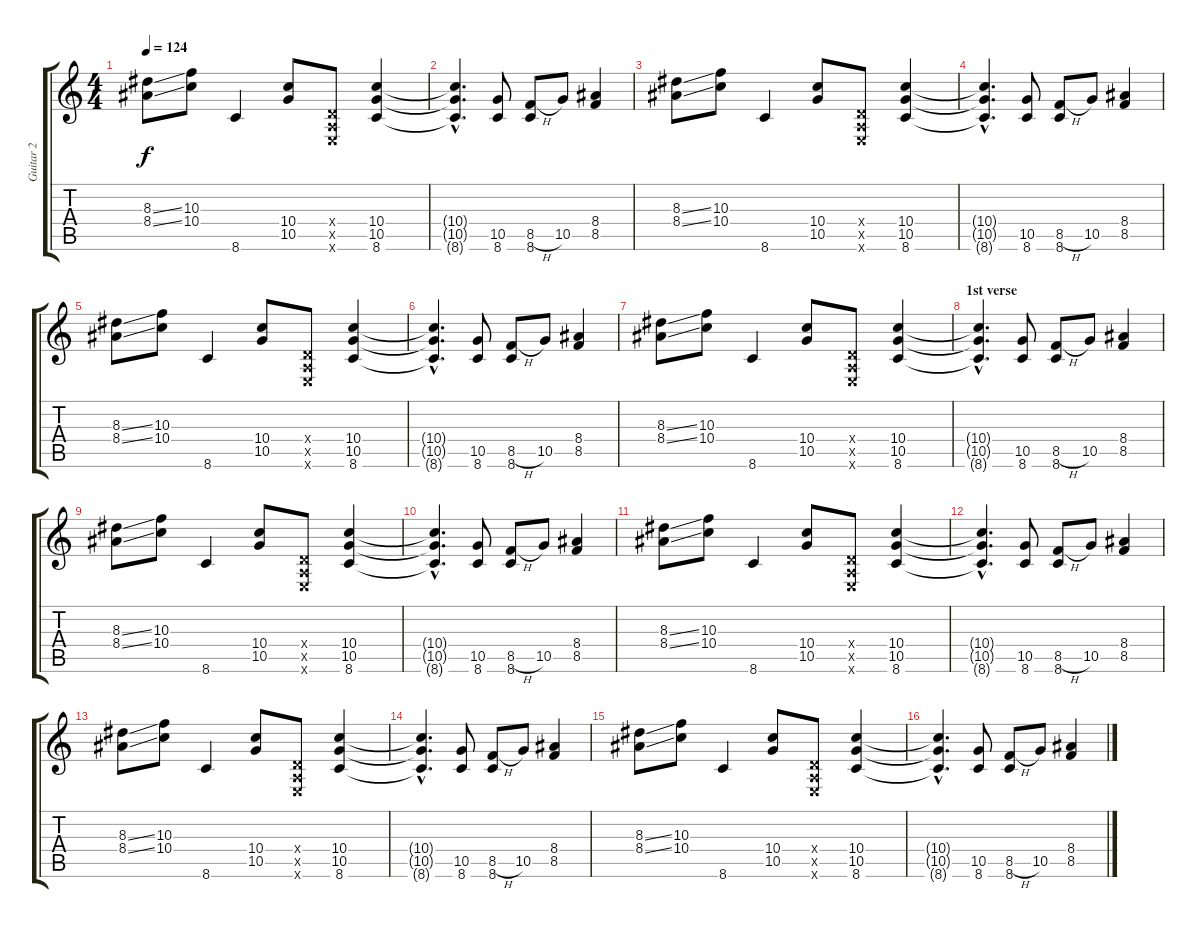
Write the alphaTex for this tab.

\track ("Guitar 2" "Guitar 2") {instrument distortionguitar}
\staff {score tabs}
\tuning (E4 B3 G3 D3 A2 E2) {hide}
\ts (4 4)
\tempo 124
\clef g2
\ks c
(8.3{ss} 8.4{ss}).8{dy f instrument distortionguitar} (10.3 10.4).8 8.6.4 (10.4 10.5).8 (0.4{x} 0.5{x} 0.6{x}).8 (10.4 10.5 8.6).4 |
(10.4{hac t} 10.5{hac t} 8.6{hac t}).4{d} (10.5 8.6).8 (8.5{h} 8.6).8 10.5.8 (8.4 8.5).4 |
(8.3{ss} 8.4{ss}).8 (10.3 10.4).8 8.6.4 (10.4 10.5).8 (0.4{x} 0.5{x} 0.6{x}).8 (10.4 10.5 8.6).4 |
(10.4{hac t} 10.5{hac t} 8.6{hac t}).4{d} (10.5 8.6).8 (8.5{h} 8.6).8 10.5.8 (8.4 8.5).4 |
(8.3{ss} 8.4{ss}).8 (10.3 10.4).8 8.6.4 (10.4 10.5).8 (0.4{x} 0.5{x} 0.6{x}).8 (10.4 10.5 8.6).4 |
(10.4{hac t} 10.5{hac t} 8.6{hac t}).4{d} (10.5 8.6).8 (8.5{h} 8.6).8 10.5.8 (8.4 8.5).4 |
(8.3{ss} 8.4{ss}).8 (10.3 10.4).8 8.6.4 (10.4 10.5).8 (0.4{x} 0.5{x} 0.6{x}).8 (10.4 10.5 8.6).4 |
\section ("" "1st verse")
(10.4{hac t} 10.5{hac t} 8.6{hac t}).4{d} (10.5 8.6).8 (8.5{h} 8.6).8 10.5.8 (8.4 8.5).4 |
(8.3{ss} 8.4{ss}).8 (10.3 10.4).8 8.6.4 (10.4 10.5).8 (0.4{x} 0.5{x} 0.6{x}).8 (10.4 10.5 8.6).4 |
(10.4{hac t} 10.5{hac t} 8.6{hac t}).4{d} (10.5 8.6).8 (8.5{h} 8.6).8 10.5.8 (8.4 8.5).4 |
(8.3{ss} 8.4{ss}).8 (10.3 10.4).8 8.6.4 (10.4 10.5).8 (0.4{x} 0.5{x} 0.6{x}).8 (10.4 10.5 8.6).4 |
(10.4{hac t} 10.5{hac t} 8.6{hac t}).4{d} (10.5 8.6).8 (8.5{h} 8.6).8 10.5.8 (8.4 8.5).4 |
(8.3{ss} 8.4{ss}).8 (10.3 10.4).8 8.6.4 (10.4 10.5).8 (0.4{x} 0.5{x} 0.6{x}).8 (10.4 10.5 8.6).4 |
(10.4{hac t} 10.5{hac t} 8.6{hac t}).4{d} (10.5 8.6).8 (8.5{h} 8.6).8 10.5.8 (8.4 8.5).4 |
(8.3{ss} 8.4{ss}).8 (10.3 10.4).8 8.6.4 (10.4 10.5).8 (0.4{x} 0.5{x} 0.6{x}).8 (10.4 10.5 8.6).4 |
(10.4{hac t} 10.5{hac t} 8.6{hac t}).4{d} (10.5 8.6).8 (8.5{h} 8.6).8 10.5.8 (8.4 8.5).4
